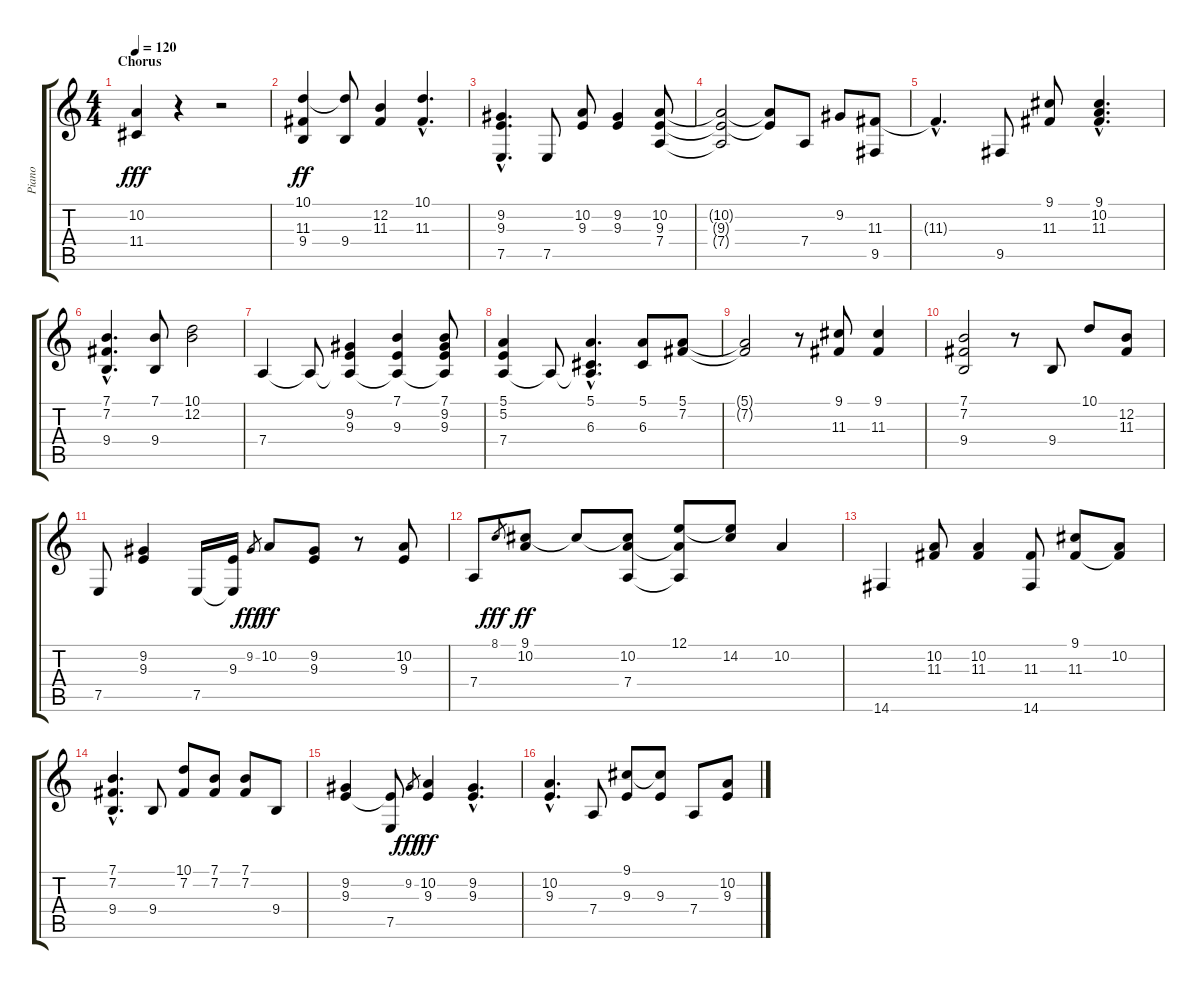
\track ("Piano" "Piano") {instrument brightacousticpiano}
\staff {score tabs}
\tuning (E4 B3 G3 D3 A2 E2) {hide}
\ts (4 4)
\section ("" "Chorus")
\tempo 120
\clef g2
\ks c
(10.2 11.4).4{dy fff} r.4 r.2 |
(10.1 11.3 9.4).4{dy ff} (10.1{t} 9.4).8 (12.2 11.3).4 (10.1{hac} 11.3{hac}).4{d} |
(9.2{hac} 9.3{hac} 7.5{hac}).4{d} 7.5.8 (10.2 9.3).8 (9.2 9.3).4 (10.2 9.3 7.4).8 |
(10.2{t} 9.3{t} 7.4{t}).2 (10.2{t} 9.3{t}).8 7.4.8 9.2.8 (11.3 9.5).8 |
11.3{hac t}.4{d} 9.5.8 (9.1 11.3).8 (9.1{hac} 10.2{hac} 11.3{hac}).4{d} |
(7.1{hac} 7.2{hac} 9.4{hac}).4{d} (7.1 9.4).8 (10.1 12.2).2 |
7.4.4 7.4{t}.8 (9.2 9.3 7.4{t}).4 (7.1 9.3 7.4{t}).4 (7.1 9.2 9.3 7.4{t}).8 |
(5.1 5.2 7.4).4 7.4{t}.8 (5.1{hac} 6.3{hac} 7.4{hac t}).4{d} (5.1 6.3).8 (5.1 7.2).8 |
(5.1{t} 7.2{t}).2 r.8 (9.1 11.3).8 (9.1 11.3).4 |
(7.1 7.2 9.4).2 r.8 9.4.8 10.1.8 (12.2 11.3).8 |
7.5.8 (9.2 9.3).4 7.5.16 (9.3 7.5{t}).16 9.2.8{gr dy fff} 10.2.8{dy ff} (9.2 9.3).8 r.8 (10.2 9.3).8 |
7.4.8 8.1.8{gr dy fff} (9.1 10.2).8{dy ff} 9.1{t}.8 (9.1{t} 10.2 7.4).8 (12.1 10.2{t} 7.4{t}).8 (12.1{t} 14.2).8 10.2.4 |
14.6.4 (10.2 11.3).8 (10.2 11.3).4 (11.3 14.6).8 (9.1 11.3).8 (10.2 11.3{t}).8 |
(7.1{hac} 7.2{hac} 9.4{hac}).4{d} 9.4.8 (10.1 7.2).8 (7.1 7.2).8 (7.1 7.2).8 9.4.8 |
(9.2 9.3).4 (9.3{t} 7.5).8 9.2.8{gr dy fff} (10.2 9.3).4{dy ff} (9.2{hac} 9.3{hac}).4{d} |
(10.2{hac} 9.3{hac}).4{d} 7.4.8 (9.1 9.3).8 (9.1{t} 9.3).8 7.4.8 (10.2 9.3).8
